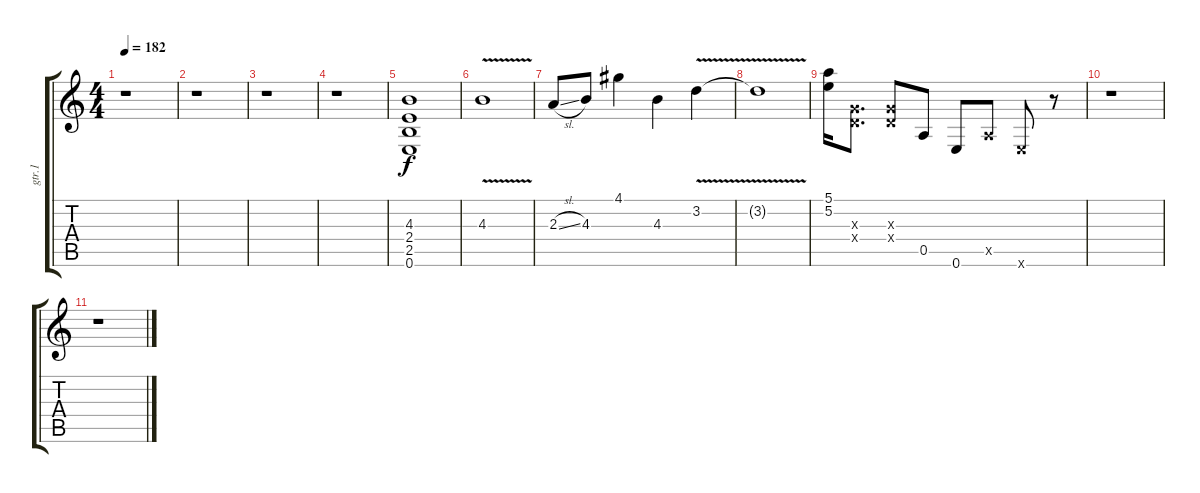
\track ("gtr.1" "gtr.1") {instrument distortionguitar}
\staff {score tabs}
\tuning (E4 B3 G3 D3 A2 E2) {hide}
\ts (4 4)
\tempo 182
\clef g2
\ks c
r.1{dy f} |
r.1 |
r.1 |
r.1 |
(4.3 2.4 2.5 0.6).1 |
4.3{v}.1 |
2.3{sl}.8 4.3.8 4.1.4 4.3.4 3.2{v}.4 |
3.2{t}.1 |
(5.1 5.2).16 (0.3{x} 0.4{x}).8{d} (0.3{x} 0.4{x}).8 0.5.8 0.6.8 0.5{x}.8 0.6{x}.8 r.8 |
r.1 |
r.1
